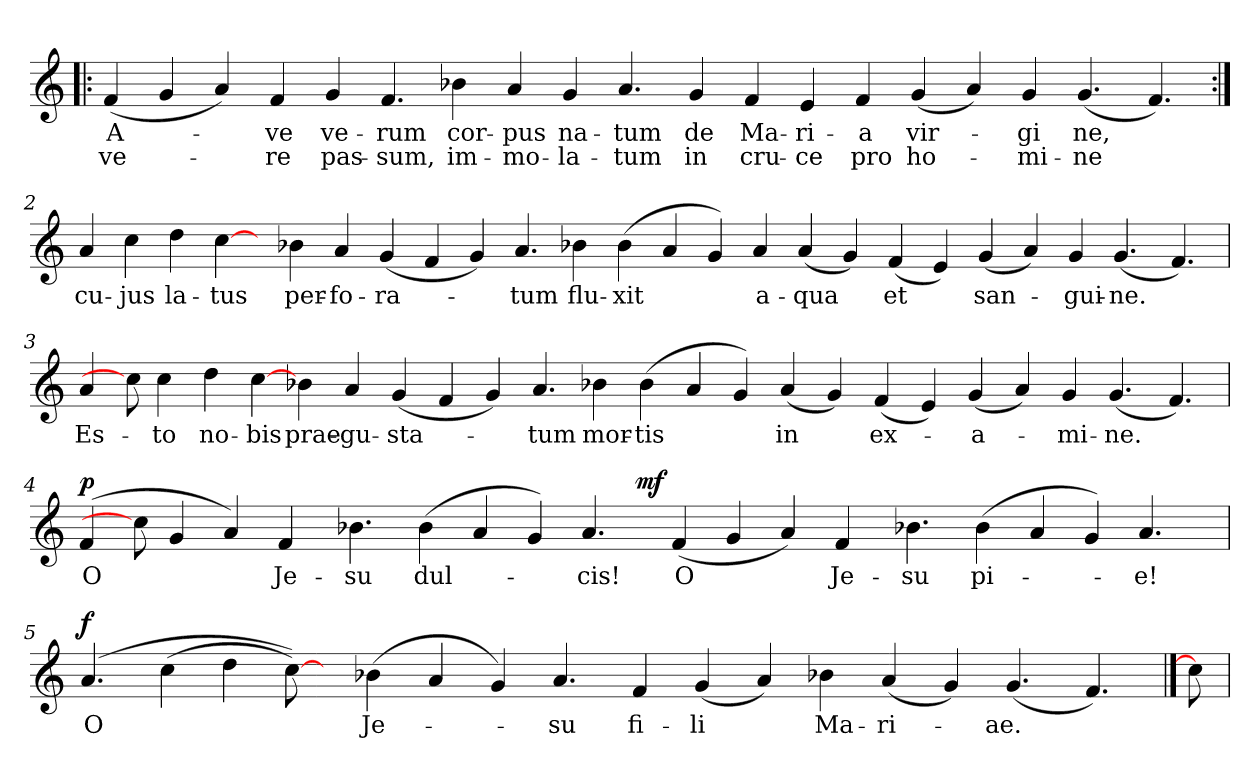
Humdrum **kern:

**kern	**text	**text	**dynam
*part1	*part1	*part1	*part1
*staff1	*staff1	*staff1	*staff1
*k[]	*	*	*
*C:	*	*	*
=1!|:	=1!|:	=1!|:	=1!|:
(4f	A-	ve-	.
4g	.	.	.
4a)	.	.	.
4f	-ve	-re	.
4g	ve-	pas-	.
4.f	-rum	-sum,	.
4b-X	cor-	im-	.
4a	-pus	-mo-	.
4g	na-	-la-	.
4.a	-tum	-tum	.
4g	de	in	.
4f	Ma-	cru-	.
4e	-ri-	-ce	.
4f	-a	pro	.
(4g	vir-	ho-	.
4a)	.	.	.
4g	-gi	-mi-	.
(4.g	ne,	-ne	.
4.f)	.	.	.
=2:|!	=2:|!	=2:|!	=2:|!
4a	cu-	.	.
4cc	-jus	.	.
4dd	la-	.	.
[4cc	-tus	.	.
8ryy	.	.	.
4b-X	per-	.	.
4a	-fo-	.	.
(4g	-ra-	.	.
4f	.	.	.
4g)	.	.	.
4.a	-tum	.	.
4b-X	flu-	.	.
(4b-	-xit	.	.
4a	.	.	.
4g)	.	.	.
4a	a-	.	.
(4a	-qua	.	.
4g)	.	.	.
(4f	et	.	.
4e)	.	.	.
(4g	san-	.	.
4a)	.	.	.
4g	-gui-	.	.
(4.g	-ne.	.	.
4.f)	.	.	.
=3	=3	=3	=3
4a	Es-	.	.
8cc]	.	.	.
4cc	-to	.	.
4dd	no-	.	.
[4cc	-bis	.	.
4b-X	prae-	.	.
4a	-gu-	.	.
(4g	-sta-	.	.
4f	.	.	.
4g)	.	.	.
4.a	-tum	.	.
4b-X	mor-	.	.
(4b-	-tis	.	.
4a	.	.	.
4g)	.	.	.
(4a	in	.	.
4g)	.	.	.
(4f	ex-	.	.
4e)	.	.	.
(4g	-a-	.	.
4a)	.	.	.
4g	-mi-	.	.
(4.g	-ne.	.	.
4.f)	.	.	.
=4	=4	=4	=4
!	!	!	!LO:DY:b
*^	*	*	*
(4f	1ryy	O	.	p
8cc]	.	.	.	.
4g	.	.	.	.
4a)	.	.	.	.
4f	.	Je-	.	.
.	1.ryy	.	.	.
4.b-X	.	-su	.	.
(4b-	.	dul-	.	.
4a	.	.	.	.
4g)	.	.	.	.
4.a	.	-cis!	.	.
!	!	!	!	!LO:DY:b
.	1ryy	.	.	mf
(4f	.	O	.	.
4g	.	.	.	.
4a)	.	.	.	.
4f	.	Je-	.	.
.	1ryy	.	.	.
4.b-X	.	-su	.	.
(4b-	.	pi-	.	.
4a	.	.	.	.
4g)	2ryy	.	.	.
4.a	.	-e!	.	.
.	8ryy	.	.	.
=5	=5	=5	=5	=5
!	!	!	!	!LO:DY:b
*v	*v	*	*	*
(4.a	O	.	f
(4cc	.	.	.
4dd	.	.	.
[8cc))	.	.	.
8ryy	.	.	.
(4b-X	Je-	.	.
4a	.	.	.
4g)	.	.	.
4.a	-su	.	.
4f	fi-	.	.
(4g	-li	.	.
4a)	.	.	.
4b-X	Ma-	.	.
(4a	-ri-	.	.
4g)	.	.	.
(4.g	-ae.	.	.
4.f)	.	.	.
==6	==6	==6	==6
8cc]	.	.	.
=	=	=	=
*-	*-	*-	*-
